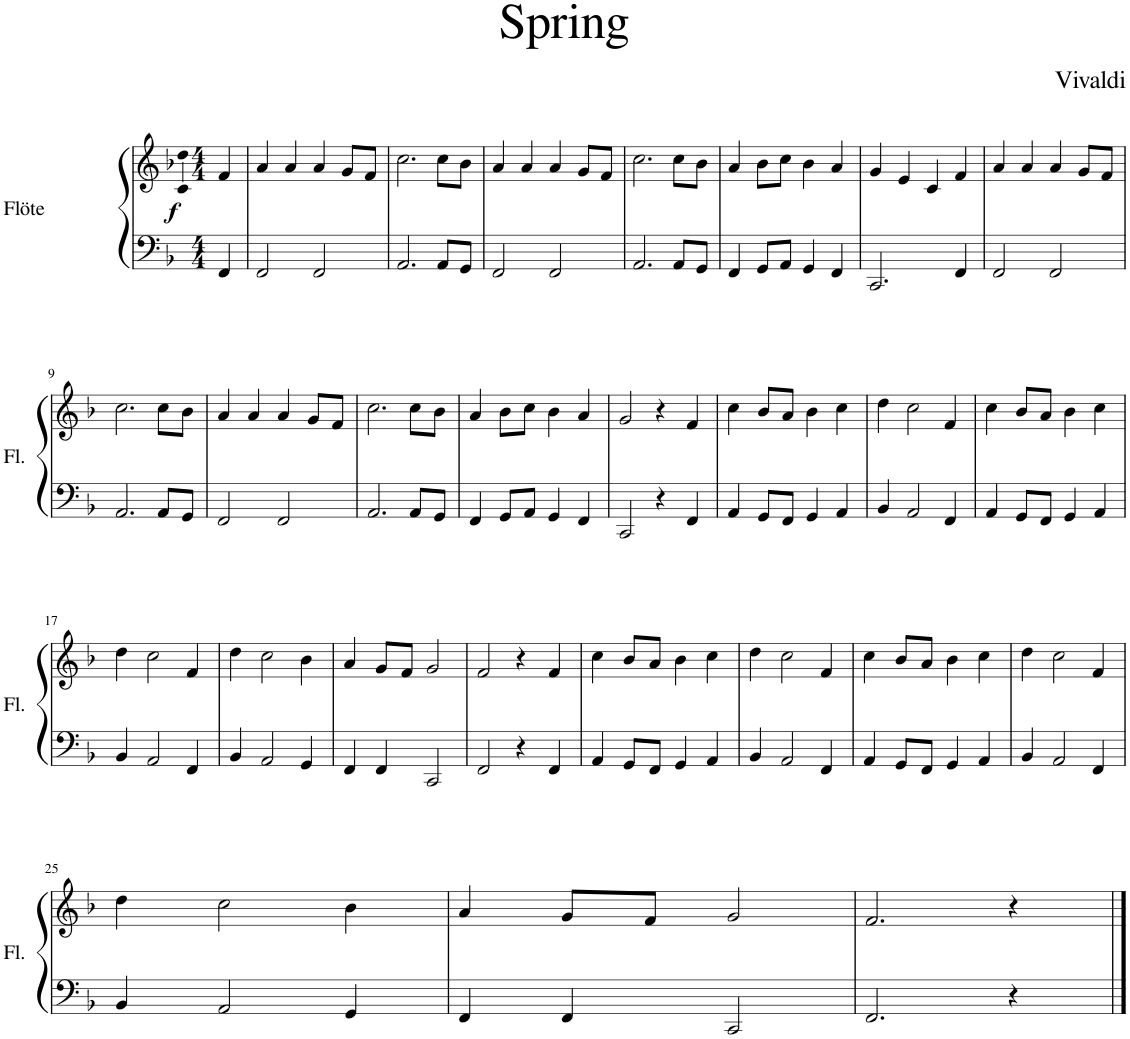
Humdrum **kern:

**kern	**kern
*part1	*part1
*staff2	*staff1
*I"Flöte	*
*I'Fl.	*
*clefF4	*clefG2
*k[b-]	*k[b-]
*M4/4	*M4/4
=1	=1
4FF/	4f/
=2	=2
2FF/	4a/
.	4a/
2FF/	4a/
.	8g/L
.	8f/J
=3	=3
2.AA/	2.cc\
8AA/L	8cc\L
8GG/J	8b-\J
=4	=4
2FF/	4a/
.	4a/
2FF/	4a/
.	8g/L
.	8f/J
=5	=5
2.AA/	2.cc\
8AA/L	8cc\L
8GG/J	8b-\J
=6	=6
4FF/	4a/
8GG/L	8b-\L
8AA/J	8cc\J
4GG/	4b-\
4FF/	4a/
=7	=7
2.CC/	4g/
.	4e/
.	4c/
4FF/	4f/
=8	=8
2FF/	4a/
.	4a/
2FF/	4a/
.	8g/L
.	8f/J
!!LO:LB:g=z
=9	=9
2.AA/	2.cc\
8AA/L	8cc\L
8GG/J	8b-\J
=10	=10
2FF/	4a/
.	4a/
2FF/	4a/
.	8g/L
.	8f/J
=11	=11
2.AA/	2.cc\
8AA/L	8cc\L
8GG/J	8b-\J
=12	=12
4FF/	4a/
8GG/L	8b-\L
8AA/J	8cc\J
4GG/	4b-\
4FF/	4a/
=13	=13
2CC/	2g/
4r	4r
4FF/	4f/
=14	=14
4AA/	4cc\
8GG/L	8b-/L
8FF/J	8a/J
4GG/	4b-\
4AA/	4cc\
=15	=15
4BB-/	4dd\
2AA/	2cc\
4FF/	4f/
=16	=16
4AA/	4cc\
8GG/L	8b-/L
8FF/J	8a/J
4GG/	4b-\
4AA/	4cc\
!!LO:LB:g=z
=17	=17
4BB-/	4dd\
2AA/	2cc\
4FF/	4f/
=18	=18
4BB-/	4dd\
2AA/	2cc\
4GG/	4b-\
=19	=19
4FF/	4a/
4FF/	8g/L
.	8f/J
2CC/	2g/
=20	=20
2FF/	2f/
4r	4r
4FF/	4f/
=21	=21
4AA/	4cc\
8GG/L	8b-/L
8FF/J	8a/J
4GG/	4b-\
4AA/	4cc\
=22	=22
4BB-/	4dd\
2AA/	2cc\
4FF/	4f/
=23	=23
4AA/	4cc\
8GG/L	8b-/L
8FF/J	8a/J
4GG/	4b-\
4AA/	4cc\
=24	=24
4BB-/	4dd\
2AA/	2cc\
4FF/	4f/
!!LO:LB:g=z
=25	=25
4BB-/	4dd\
2AA/	2cc\
4GG/	4b-\
=26	=26
4FF/	4a/
4FF/	8g/L
.	8f/J
2CC/	2g/
=27	=27
2.FF/	2.f/
4r	4r
==	==
*-	*-
